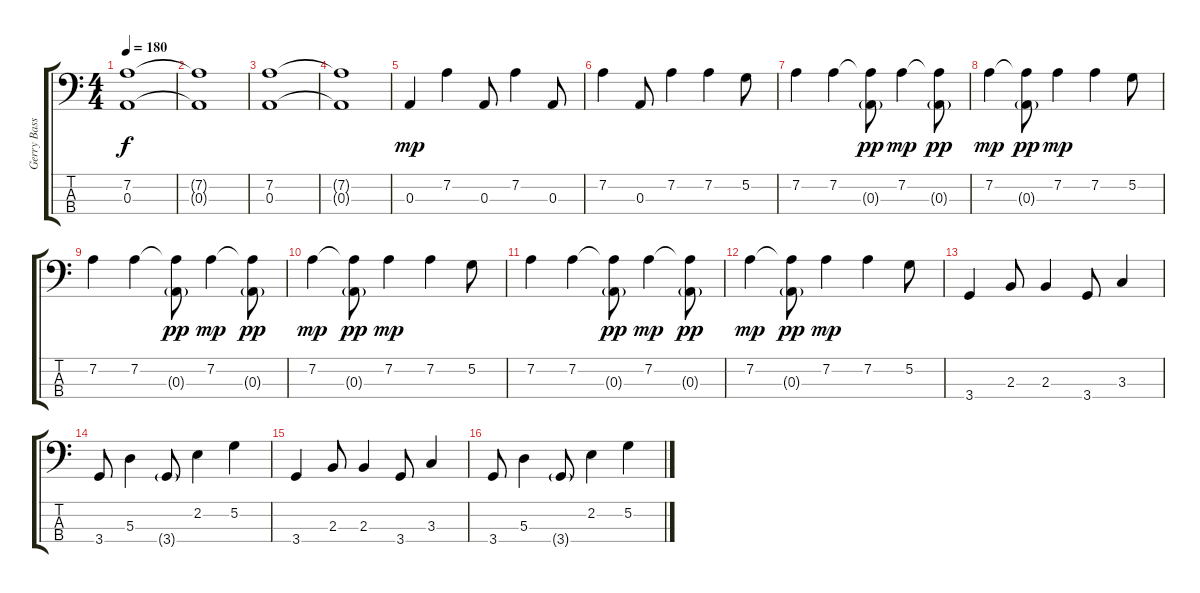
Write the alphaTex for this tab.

\track ("Gerry Bass" "Gerry Bass") {instrument electricbassfinger}
\staff {score tabs}
\tuning (G2 D2 A1 E1) {hide}
\ts (4 4)
\tempo 180
\clef f4
\ks c
(7.2 0.3).1{dy f} |
(7.2{t} 0.3{t}).1 |
(7.2 0.3).1 |
(7.2{t} 0.3{t}).1 |
0.3.4{dy mp} 7.2.4 0.3.8 7.2.4 0.3.8 |
7.2.4 0.3.8 7.2.4 7.2.4 5.2.8 |
7.2.4 7.2.4 (7.2{t} 0.3{g}).8{dy pp} 7.2.4{dy mp} (7.2{t} 0.3{g}).8{dy pp} |
7.2.4{dy mp} (7.2{t} 0.3{g}).8{dy pp} 7.2.4{dy mp} 7.2.4 5.2.8 |
7.2.4 7.2.4 (7.2{t} 0.3{g}).8{dy pp} 7.2.4{dy mp} (7.2{t} 0.3{g}).8{dy pp} |
7.2.4{dy mp} (7.2{t} 0.3{g}).8{dy pp} 7.2.4{dy mp} 7.2.4 5.2.8 |
7.2.4 7.2.4 (7.2{t} 0.3{g}).8{dy pp} 7.2.4{dy mp} (7.2{t} 0.3{g}).8{dy pp} |
7.2.4{dy mp} (7.2{t} 0.3{g}).8{dy pp} 7.2.4{dy mp} 7.2.4 5.2.8 |
3.4.4 2.3.8 2.3.4 3.4.8 3.3.4 |
3.4.8 5.3.4 3.4{g}.8 2.2.4 5.2.4 |
3.4.4 2.3.8 2.3.4 3.4.8 3.3.4 |
3.4.8 5.3.4 3.4{g}.8 2.2.4 5.2.4
